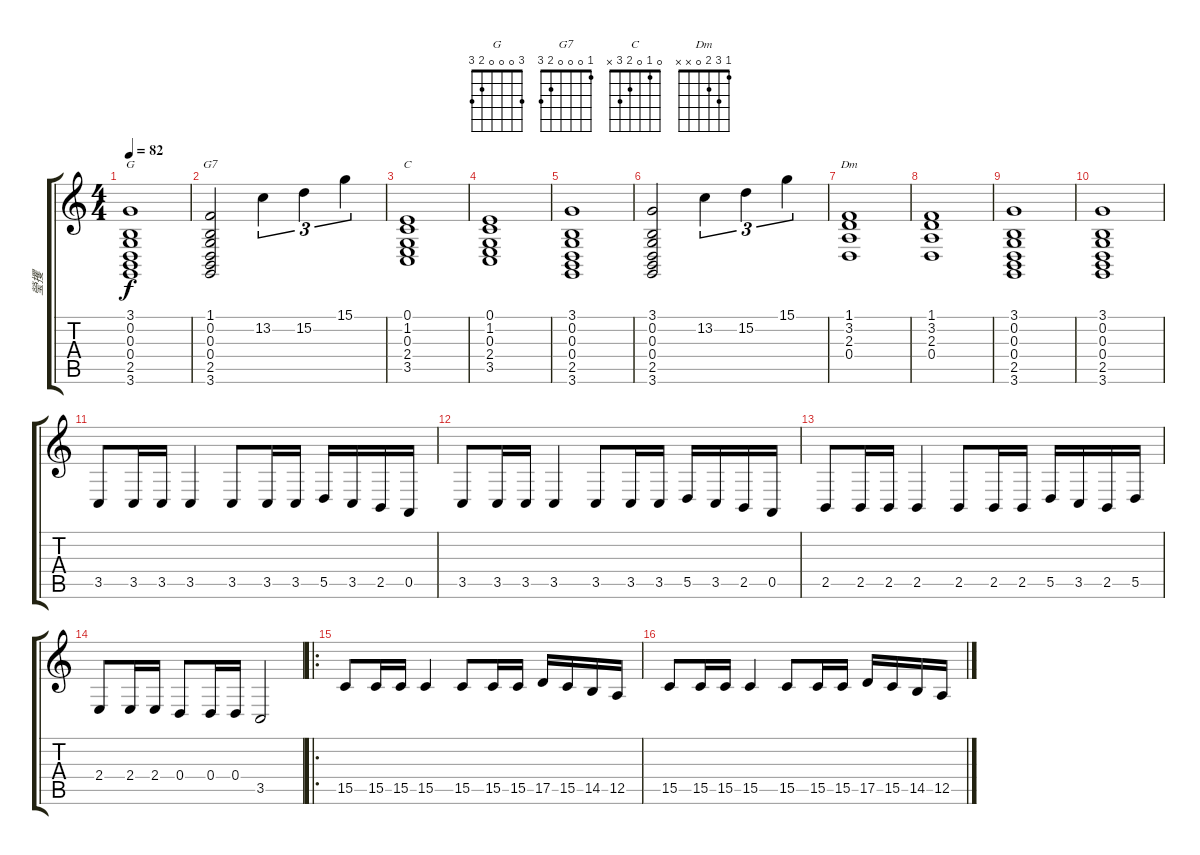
\track ("瑩攫" "瑩攫") {instrument choiraahs}
\staff {score tabs}
\tuning (E4 B3 G3 D3 A2 E2) {hide}
\chord ("G" 3 0 0 0 2 3)
\chord ("G7" 1 0 0 0 2 3)
\chord ("C" 0 1 0 2 3 x)
\chord ("Dm" 1 3 2 0 x x)
\ts (4 4)
\tempo 82
\clef g2
\ks c
(3.1 0.2 0.3 0.4 2.5 3.6).1{ch "G" dy f} |
(1.1 0.2 0.3 0.4 2.5 3.6).2{ch "G7"} 13.2.4{tu (3 2)} 15.2.4{tu (3 2)} 15.1.4{tu (3 2)} |
(0.1 1.2 0.3 2.4 3.5).1{ch "C" volume 10 instrument synthvoice} |
(0.1 1.2 0.3 2.4 3.5).1 |
(3.1 0.2 0.3 0.4 2.5 3.6).1 |
(3.1 0.2 0.3 0.4 2.5 3.6).2 13.2.4{tu (3 2)} 15.2.4{tu (3 2)} 15.1.4{tu (3 2)} |
(1.1 3.2 2.3 0.4).1{ch "Dm"} |
(1.1 3.2 2.3 0.4).1 |
(3.1 0.2 0.3 0.4 2.5 3.6).1 |
(3.1 0.2 0.3 0.4 2.5 3.6).1 |
3.5.8{volume 15 instrument choiraahs} 3.5.16 3.5.16 3.5.4 3.5.8 3.5.16 3.5.16 5.5.16 3.5.16 2.5.16 0.5.16 |
3.5.8 3.5.16 3.5.16 3.5.4 3.5.8 3.5.16 3.5.16 5.5.16 3.5.16 2.5.16 0.5.16 |
2.5.8 2.5.16 2.5.16 2.5.4 2.5.8 2.5.16 2.5.16 5.5.16 3.5.16 2.5.16 5.5.16 |
2.4.8 2.4.16 2.4.16 0.4.8 0.4.16 0.4.16 3.5.2 |
\ro
15.5.8{volume 10 instrument choiraahs} 15.5.16 15.5.16 15.5.4 15.5.8 15.5.16 15.5.16 17.5.16 15.5.16 14.5.16 12.5.16 |
15.5.8 15.5.16 15.5.16 15.5.4 15.5.8 15.5.16 15.5.16 17.5.16 15.5.16 14.5.16 12.5.16
